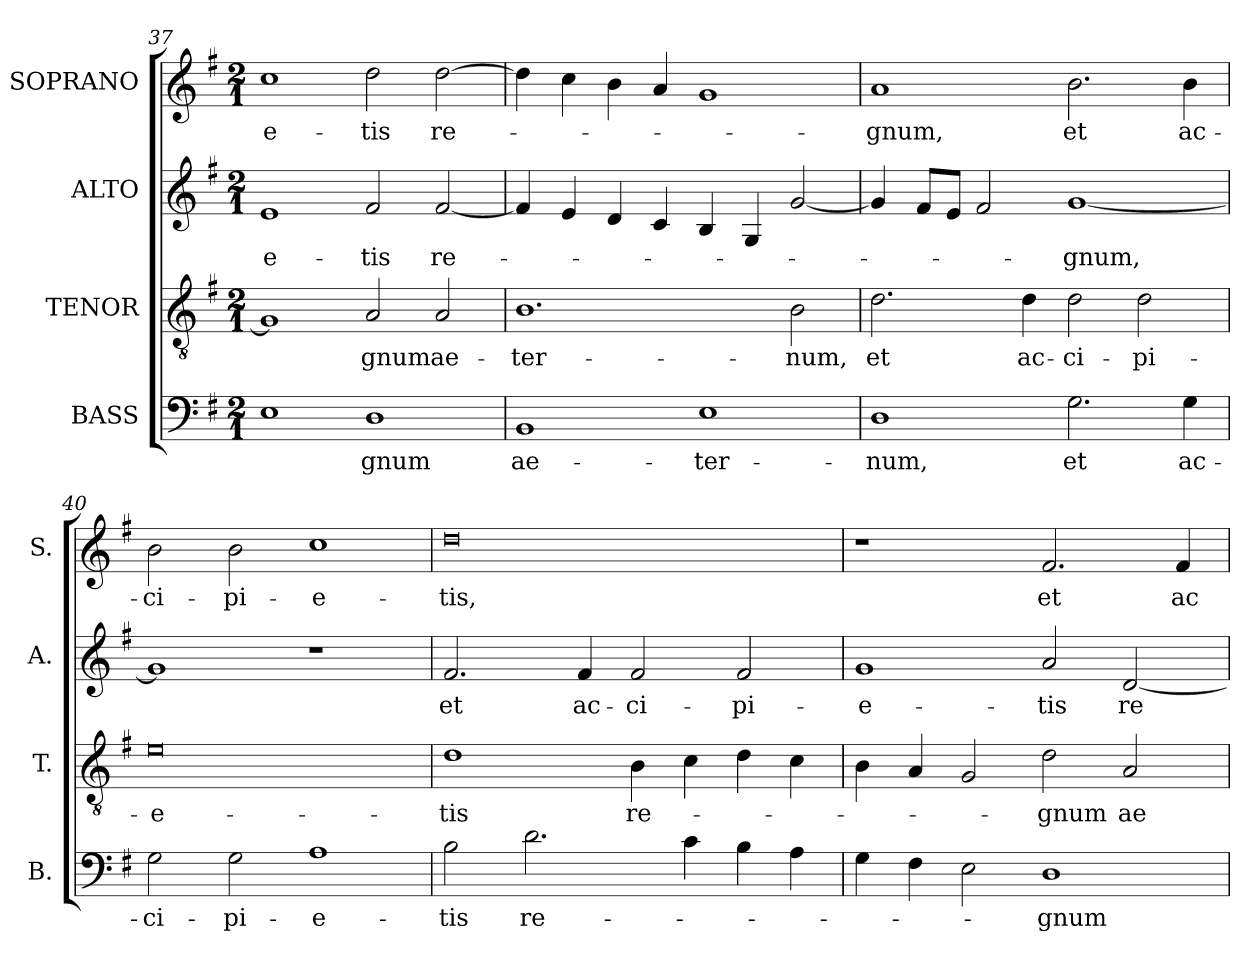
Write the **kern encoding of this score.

**kern	**text	**kern	**text	**kern	**text	**kern	**text
*part4	*part4	*part3	*part3	*part2	*part2	*part1	*part1
*staff4	*staff4	*staff3	*staff3	*staff2	*staff2	*staff1	*staff1
*I"BASS	*	*I"TENOR	*	*I"ALTO	*	*I"SOPRANO	*
*I'B.	*	*I'T.	*	*I'A.	*	*I'S.	*
*clefF4	*	*clefGv2	*	*clefG2	*	*clefG2	*
*	*	*ITrd7c12	*	*	*	*	*
*k[f#]	*	*k[f#]	*	*k[f#]	*	*k[f#]	*
*G:	*	*G:	*	*G:	*	*G:	*
*M2/1	*	*M2/1	*	*M2/1	*	*M2/1	*
=37	=37	=37	=37	=37	=37	=37	=37
!	!	!	!	!	!LO:LY:b:color=#000000	!	!
!	!	!	!	!	!	!	!LO:LY:b:color=#000000
1Ei	.	1GGi]	.	1ei	-e-	1cci	-e-
!	!LO:LY:b:color=#000000	!	!	!	!	!	!
!	!	!	!LO:LY:b:color=#000000	!	!	!	!
!	!	!	!	!	!LO:LY:b:color=#000000	!	!
!	!	!	!	!	!	!	!LO:LY:b:color=#000000
1Di	-gnum	2AAi/	-gnum	2f#i/	-tis	2ddi\	-tis
!	!	!	!LO:LY:b:color=#000000	!	!	!	!
!	!	!	!	!	!LO:LY:b:color=#000000	!	!
!	!	!	!	!	!	!	!LO:LY:b:color=#000000
.	.	2AAi/	ae-	[2f#i/	re-	[2ddi\	re-
=38	=38	=38	=38	=38	=38	=38	=38
!	!LO:LY:b:color=#000000	!	!	!	!	!	!
!	!	!	!LO:LY:b:color=#000000	!	!	!	!
1BBi	ae-	1.BBi	-ter-	4f#i/]	.	4ddi\]	.
.	.	.	.	4ei/	.	4cci\	.
.	.	.	.	4di/	.	4bi\	.
.	.	.	.	4ci/	.	4ai/	.
!	!LO:LY:b:color=#000000	!	!	!	!	!	!
1Ei	-ter-	.	.	4Bi/	.	1gi	.
.	.	.	.	4Gi/	.	.	.
!	!	!	!LO:LY:b:color=#000000	!	!	!	!
.	.	2BBi\	-num,	[2gi/	.	.	.
=39	=39	=39	=39	=39	=39	=39	=39
!	!LO:LY:b:color=#000000	!	!	!	!	!	!
!	!	!	!LO:LY:b:color=#000000	!	!	!	!
!	!	!	!	!	!	!	!LO:LY:b:color=#000000
1Di	-num,	2.Di\	et	4gi/]	.	1ai	-gnum,
.	.	.	.	8f#i/L	.	.	.
.	.	.	.	8ei/J	.	.	.
.	.	.	.	2f#i/	.	.	.
!	!	!	!LO:LY:b:color=#000000	!	!	!	!
.	.	4Di\	ac-	.	.	.	.
!	!LO:LY:b:color=#000000	!	!	!	!	!	!
!	!	!	!LO:LY:b:color=#000000	!	!	!	!
!	!	!	!	!	!LO:LY:b:color=#000000	!	!
!	!	!	!	!	!	!	!LO:LY:b:color=#000000
2.Gi\	et	2Di\	-ci-	[1gi	-gnum,	2.bi\	et
!	!	!	!LO:LY:b:color=#000000	!	!	!	!
.	.	2Di\	-pi-	.	.	.	.
!	!LO:LY:b:color=#000000	!	!	!	!	!	!
!	!	!	!	!	!	!	!LO:LY:b:color=#000000
4Gi\	ac-	.	.	.	.	4bi\	ac-
=40	=40	=40	=40	=40	=40	=40	=40
!	!LO:LY:b:color=#000000	!	!	!	!	!	!
!	!	!	!LO:LY:b:color=#000000	!	!	!	!
!	!	!	!	!	!	!	!LO:LY:b:color=#000000
2Gi\	-ci-	0Ei	-e-	1gi]	.	2bi\	-ci-
!	!LO:LY:b:color=#000000	!	!	!	!	!	!
!	!	!	!	!	!	!	!LO:LY:b:color=#000000
2Gi\	-pi-	.	.	.	.	2bi\	-pi-
!	!LO:LY:b:color=#000000	!	!	!	!	!	!
!	!	!	!	!	!	!	!LO:LY:b:color=#000000
1Ai	-e-	.	.	1r	.	1cci	-e-
=41	=41	=41	=41	=41	=41	=41	=41
!	!LO:LY:b:color=#000000	!	!	!	!	!	!
!	!	!	!LO:LY:b:color=#000000	!	!	!	!
!	!	!	!	!	!LO:LY:b:color=#000000	!	!
!	!	!	!	!	!	!	!LO:LY:b:color=#000000
2Bi\	-tis	1Di	-tis	2.f#i/	et	0ddi	-tis,
!	!LO:LY:b:color=#000000	!	!	!	!	!	!
2.di\	re-	.	.	.	.	.	.
!	!	!	!	!	!LO:LY:b:color=#000000	!	!
.	.	.	.	4f#i/	ac-	.	.
!	!	!	!LO:LY:b:color=#000000	!	!	!	!
!	!	!	!	!	!LO:LY:b:color=#000000	!	!
.	.	4BBi\	re-	2f#i/	-ci-	.	.
4ci\	.	4Ci\	.	.	.	.	.
!	!	!	!	!	!LO:LY:b:color=#000000	!	!
4Bi\	.	4Di\	.	2f#i/	-pi-	.	.
4Ai\	.	4Ci\	.	.	.	.	.
!!LO:LB:g=z
=42	=42	=42	=42	=42	=42	=42	=42
!	!	!	!	!	!LO:LY:b:color=#000000	!	!
4Gi\	.	4BBi\	.	1gi	-e-	1r	.
4F#i\	.	4AAi/	.	.	.	.	.
2Ei\	.	2GGi/	.	.	.	.	.
!	!LO:LY:b:color=#000000	!	!	!	!	!	!
!	!	!	!LO:LY:b:color=#000000	!	!	!	!
!	!	!	!	!	!LO:LY:b:color=#000000	!	!
!	!	!	!	!	!	!	!LO:LY:b:color=#000000
1Di	-gnum	2Di\	-gnum	2ai/	-tis	2.f#i/	et
!	!	!	!LO:LY:b:color=#000000	!	!	!	!
!	!	!	!	!	!LO:LY:b:color=#000000	!	!
.	.	2AAi/	ae-	[2di/	re-	.	.
!	!	!	!	!	!	!	!LO:LY:b:color=#000000
.	.	.	.	.	.	4f#i/	ac-
=	=	=	=	=	=	=	=
*-	*-	*-	*-	*-	*-	*-	*-
